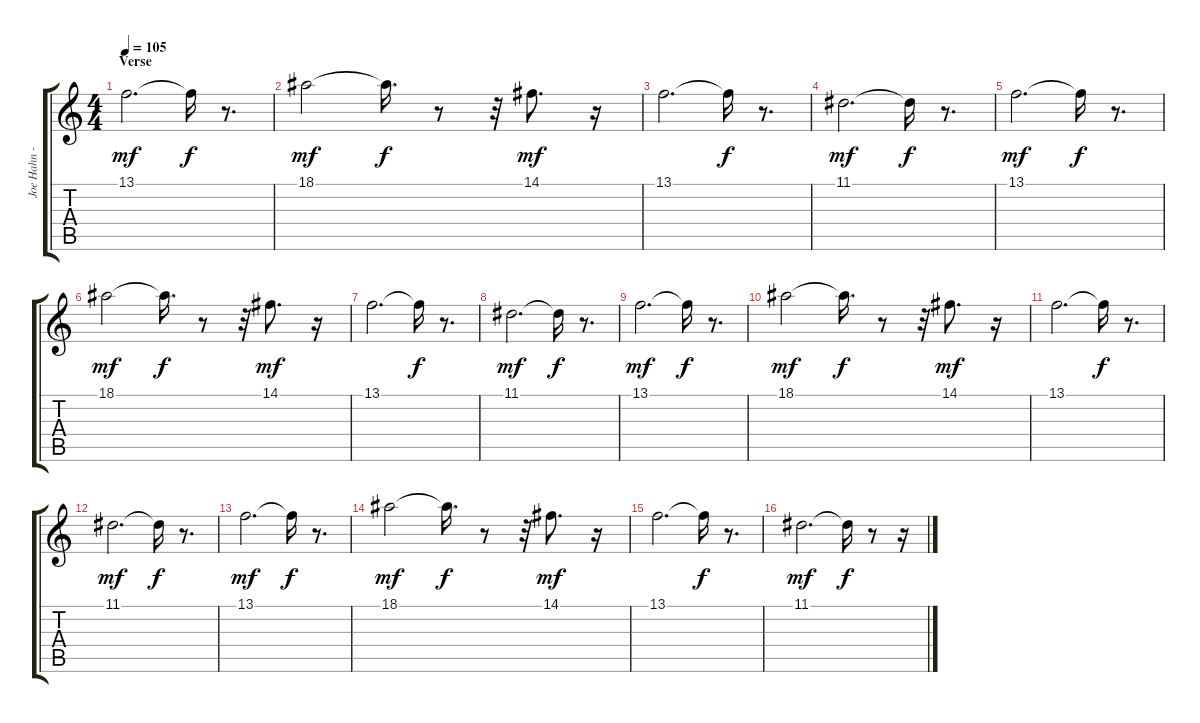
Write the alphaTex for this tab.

\track ("Joe Hahn - Sample [Piano 2]" "Joe Hahn -") {instrument acousticgrandpiano}
\staff {score tabs}
\tuning (E4 B3 G3 D3 A2 E2) {hide}
\ts (4 4)
\section ("" "Verse")
\tempo 105
\clef g2
\ks c
13.1.2{d dy mf} 13.1{t}.16{dy f} r.8{d} |
18.1.2{dy mf} 18.1{t}.16{d dy f} r.8 r.32 14.1.8{d dy mf} r.16 |
13.1.2{d} 13.1{t}.16{dy f} r.8{d} |
11.1.2{d dy mf} 11.1{t}.16{dy f} r.8{d} |
13.1.2{d dy mf} 13.1{t}.16{dy f} r.8{d} |
18.1.2{dy mf} 18.1{t}.16{d dy f} r.8 r.32 14.1.8{d dy mf} r.16 |
13.1.2{d} 13.1{t}.16{dy f} r.8{d} |
11.1.2{d dy mf} 11.1{t}.16{dy f} r.8{d} |
13.1.2{d dy mf} 13.1{t}.16{dy f} r.8{d} |
18.1.2{dy mf} 18.1{t}.16{d dy f} r.8 r.32 14.1.8{d dy mf} r.16 |
13.1.2{d} 13.1{t}.16{dy f} r.8{d} |
11.1.2{d dy mf} 11.1{t}.16{dy f} r.8{d} |
13.1.2{d dy mf} 13.1{t}.16{dy f} r.8{d} |
18.1.2{dy mf} 18.1{t}.16{d dy f} r.8 r.32 14.1.8{d dy mf} r.16 |
13.1.2{d} 13.1{t}.16{dy f} r.8{d} |
11.1.2{d dy mf} 11.1{t}.16{dy f} r.8 r.16
